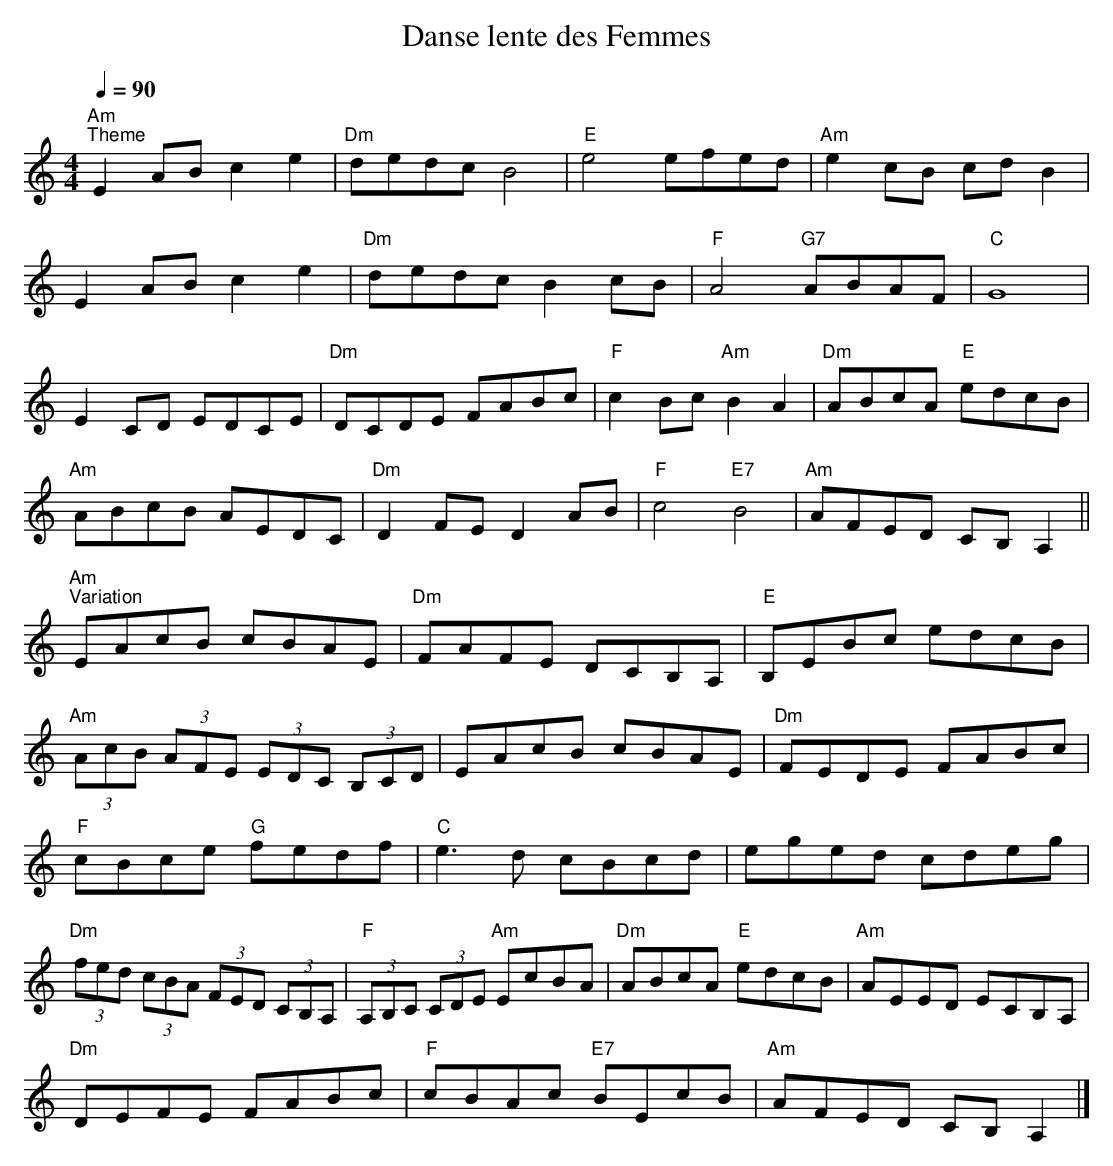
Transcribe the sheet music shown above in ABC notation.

X:1
T:Danse lente des Femmes
L:1/4
Q:1/4=90
M:4/4
K:C
V:1
"Am""^Theme" E A/B/ c e | "Dm" d/e/d/c/ B2 | "E" e2 e/f/e/d/ | "Am" e c/B/ c/d/ B |
E A/B/ c e | "Dm" d/e/d/c/ B c/B/ | "F" A2 "G7" A/B/A/F/ | "C" G4 |
E C/D/ E/D/C/E/ | "Dm" D/C/D/E/ F/A/B/c/ | "F" c B/c/ "Am" B A | "Dm" A/B/c/A/ "E" e/d/c/B/ |
"Am" A/B/c/B/ A/E/D/C/ | "Dm" D F/E/ D A/B/ | "F" c2 "E7" B2 | "Am" A/F/E/D/ C/B,/ A, ||
"Am""^Variation" E/A/c/B/ c/B/A/E/ | "Dm" F/A/F/E/ D/C/B,/A,/ | "E" B,/E/B/c/ e/d/c/B/ |
"Am" (3A/c/B/ (3A/F/E/ (3E/D/C/ (3B,/C/D/ |  E/A/c/B/ c/B/A/E/ | "Dm" F/E/D/E/ F/A/B/c/ |
"F" c/B/c/e/ "G" f/e/d/f/ | "C" e3/2 d/ c/B/c/d/ |  e/g/e/d/ c/d/e/g/ |
"Dm" (3f/e/d/ (3c/B/A/ (3F/E/D/ (3C/B,/A,/ | "F" (3A,/B,/C/ (3C/D/E/ "Am" E/c/B/A/ | "Dm" A/B/c/A/ "E" e/d/c/B/ |  "Am" A/E/E/D/ E/C/B,/A,/ |
"Dm" D/E/F/E/ F/A/B/c/ | "F" c/B/A/c/ "E7" B/E/c/B/ | "Am" A/F/E/D/ C/B,/ A, |]
